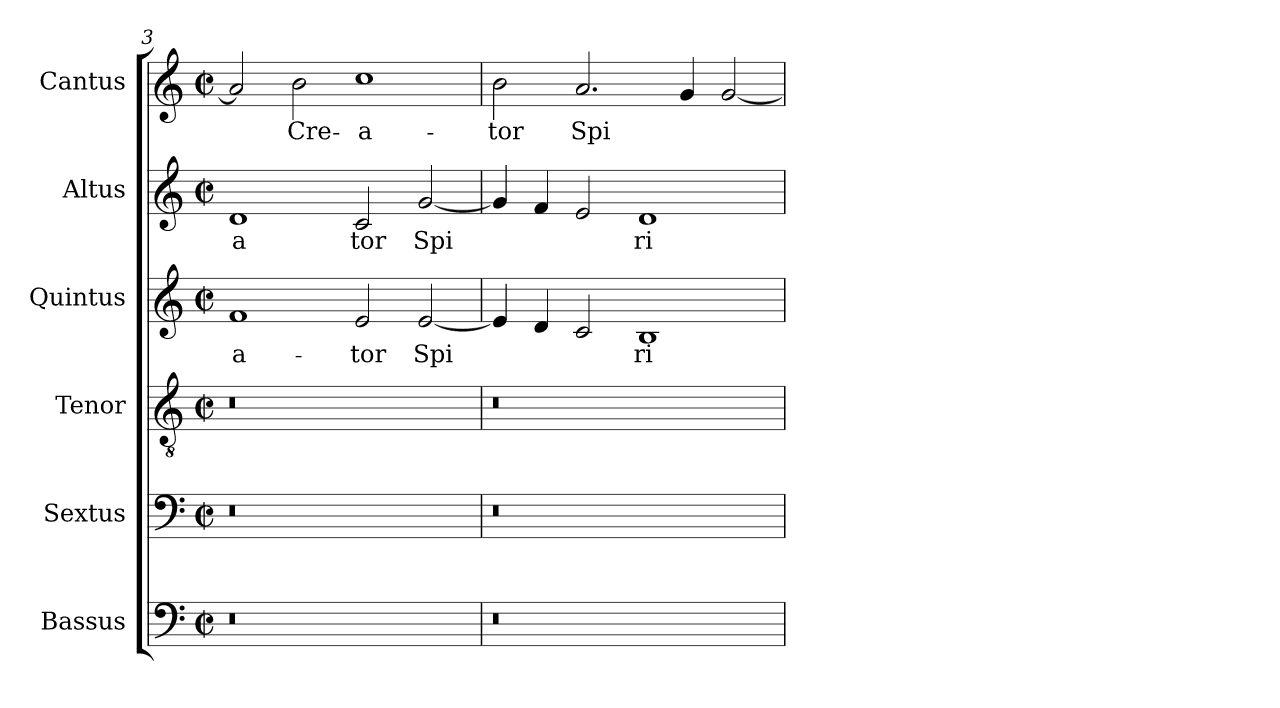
**kern	**kern	**kern	**kern	**text	**kern	**text	**kern	**text
*part6	*part5	*part4	*part3	*part3	*part2	*part2	*part1	*part1
*staff6	*staff5	*staff4	*staff3	*staff3	*staff2	*staff2	*staff1	*staff1
*I"Bassus	*I"Sextus	*I"Tenor	*I"Quintus	*	*I"Altus	*	*I"Cantus	*
*I'Bassus	*I'Sextus	*I'Tenor	*I'Quintus	*	*I'Altus	*	*I'Cantus	*
*clefF4	*clefF4	*clefGv2	*clefG2	*	*clefG2	*	*clefG2	*
*k[]	*k[]	*k[]	*k[]	*	*k[]	*	*k[]	*
*C:	*C:	*C:	*C:	*	*C:	*	*C:	*
*M2/2	*M2/2	*M2/2	*M2/2	*	*M2/2	*	*M2/2	*
*met(c|)	*met(c|)	*met(c|)	*met(c|)	*	*met(c|)	*	*met(c|)	*
=3	=3	=3	=3	=3	=3	=3	=3	=3
!	!	!	!	!LO:LY:b:cj	!	!LO:LY:b:cj	!	!LO:LY:b:cj
0r	0r	0r	1f	-a-	1d	a	2a/]	.
!	!	!	!	!	!	!	!	!LO:LY:b:cj
.	.	.	.	.	.	.	2b\	Cre-
!	!	!	!	!LO:LY:b:cj	!	!LO:LY:b:cj	!	!LO:LY:b:cj
.	.	.	2e/	-tor	2c/	tor	1cc	-a-
!	!	!	!	!LO:LY:b:cj	!	!LO:LY:b:cj	!	!
.	.	.	[<2e/	Spi-	[<2g/	Spi	.	.
=4	=4	=4	=4	=4	=4	=4	=4	=4
!	!	!	!	!LO:LY:b:cj	!	!LO:LY:b:cj	!	!LO:LY:b:cj
0r	0r	0r	4e/]	--	4g/]	.	2b\	-tor
!	!	!	!	!LO:LY:b:cj	!	!LO:LY:b:cj	!	!
.	.	.	4d/	--	4f/	.	.	.
!	!	!	!	!LO:LY:b:cj	!	!LO:LY:b:cj	!	!LO:LY:b:cj
.	.	.	2c/	--	2e/	.	2.a/	Spi-
!	!	!	!	!LO:LY:b:cj	!	!LO:LY:b:cj	!	!
.	.	.	1B	-ri-	1d	ri	.	.
!	!	!	!	!	!	!	!	!LO:LY:b:cj
.	.	.	.	.	.	.	4g/	--
!	!	!	!	!	!	!	!	!LO:LY:b:cj
.	.	.	.	.	.	.	[<2g/	--
=	=	=	=	=	=	=	=	=
*-	*-	*-	*-	*-	*-	*-	*-	*-
